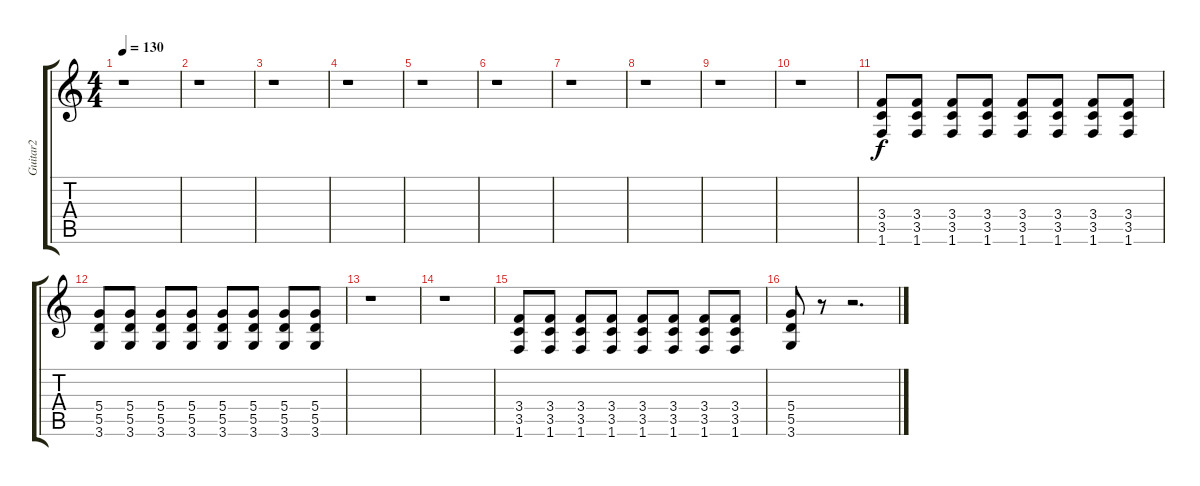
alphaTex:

\track ("Guitar2" "Guitar2") {instrument distortionguitar}
\staff {score tabs}
\tuning (E4 B3 G3 D3 A2 E2) {hide}
\ts (4 4)
\tempo 130
\clef g2
\ks c
r.1{dy f} |
r.1 |
r.1 |
r.1 |
r.1 |
r.1 |
r.1 |
r.1 |
r.1 |
r.1 |
(3.4 3.5 1.6).8{volume 8} (3.4 3.5 1.6).8 (3.4 3.5 1.6).8 (3.4 3.5 1.6).8 (3.4 3.5 1.6).8 (3.4 3.5 1.6).8 (3.4 3.5 1.6).8 (3.4 3.5 1.6).8 |
(5.4 5.5 3.6).8 (5.4 5.5 3.6).8 (5.4 5.5 3.6).8 (5.4 5.5 3.6).8 (5.4 5.5 3.6).8 (5.4 5.5 3.6).8 (5.4 5.5 3.6).8 (5.4 5.5 3.6).8 |
r.1 |
r.1 |
(3.4 3.5 1.6).8 (3.4 3.5 1.6).8 (3.4 3.5 1.6).8 (3.4 3.5 1.6).8 (3.4 3.5 1.6).8 (3.4 3.5 1.6).8 (3.4 3.5 1.6).8 (3.4 3.5 1.6).8 |
(5.4 5.5 3.6).8 r.8 r.2{d}
